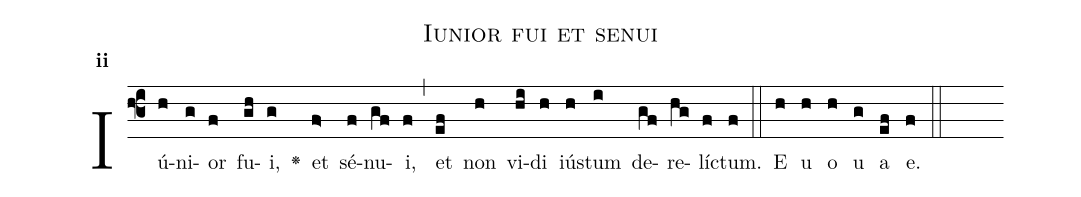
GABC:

name:Iunior fui et senui;
office-part:Antiphona;
mode:2;
%%
initial-style: 1;
name: Iunior fui et senui;
book: CAO 3521;
occasion: Psalterium Hebdomada II Feria III;
office-part: Officium Lectionis Ant 2;
user-notes: ;
commentary: ;
annotation: 2d;
centering-scheme: english;
fontsize: 12;
font: OFLSortsMillGoudy;
height: 11;
width: 4.5;
%%
(f3)Iú(h)ni(g)or(f) fu(gh)i,(g) <v>\greheightstar</v>() et(f>) sé(f)nu(gf)i,(f) (,) et(ef) non(h) vi(hi)di(h) iú(h)stum(i) de(gf)re(hg)lí(f)ctum.(f) (::)
E(h) u(h) o(h) u(g) a(ef) e.(f) (::)
